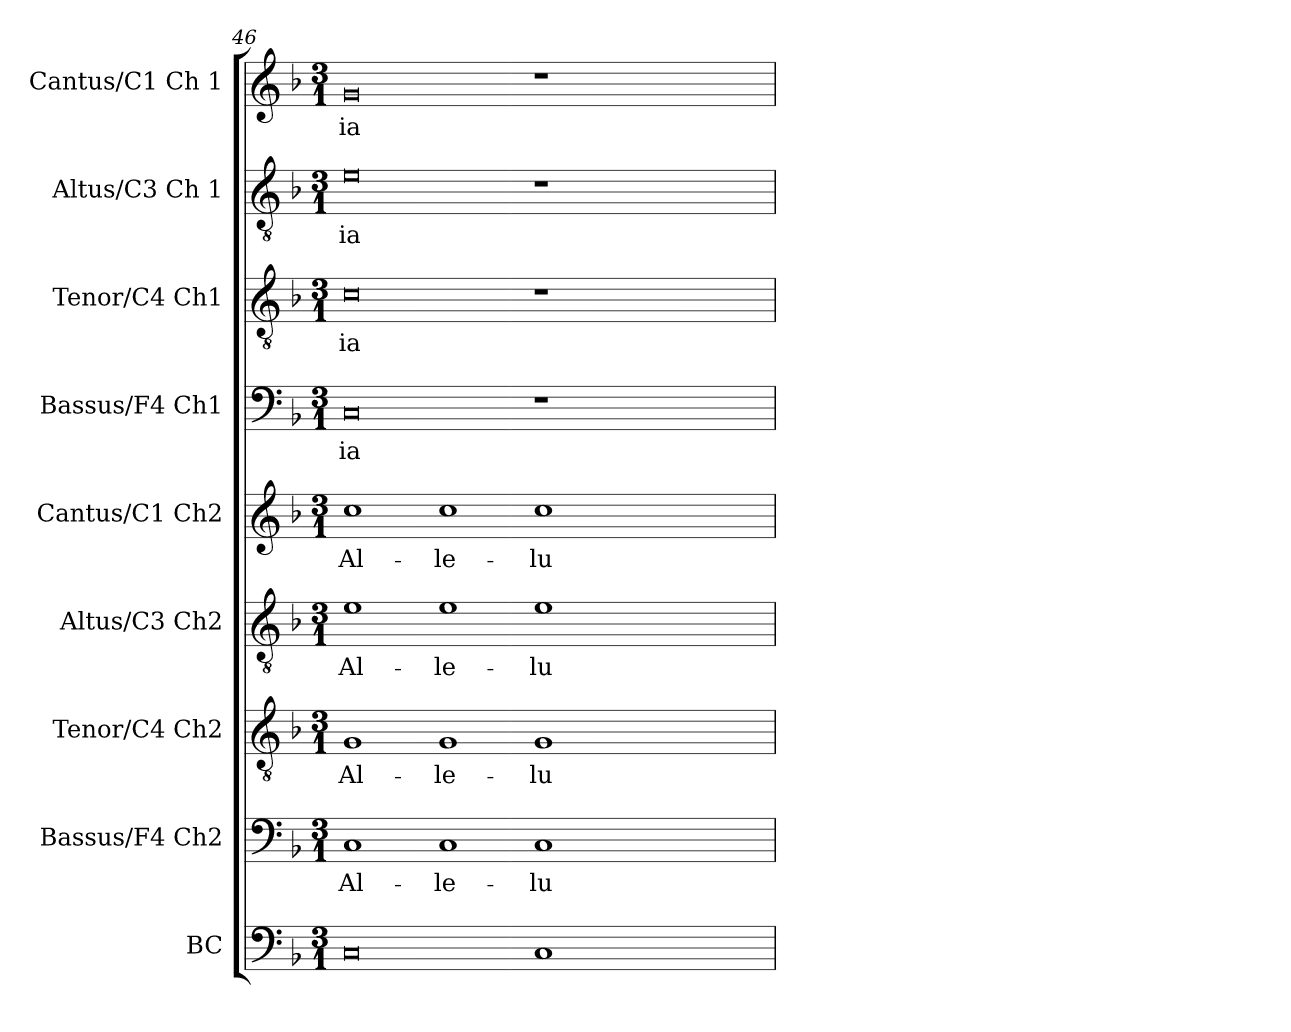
**kern	**kern	**text	**kern	**text	**kern	**text	**kern	**text	**kern	**text	**kern	**text	**kern	**text	**kern	**text
*part9	*part8	*part8	*part7	*part7	*part6	*part6	*part5	*part5	*part4	*part4	*part3	*part3	*part2	*part2	*part1	*part1
*staff9	*staff8	*staff8	*staff7	*staff7	*staff6	*staff6	*staff5	*staff5	*staff4	*staff4	*staff3	*staff3	*staff2	*staff2	*staff1	*staff1
*I"BC	*I"Bassus/F4  Ch2	*	*I"Tenor/C4  Ch2	*	*I"Altus/C3  Ch2	*	*I"Cantus/C1  Ch2	*	*I"Bassus/F4  Ch1	*	*I"Tenor/C4  Ch1	*	*I"Altus/C3  Ch 1	*	*I"Cantus/C1  Ch 1	*
*	*I'Ch	*	*I'Ch	*	*I'Ch	*	*I'Ch	*	*I'Ch	*	*I'Ch	*	*I'Ch	*	*I'Ch	*
*clefF4	*clefF4	*	*clefGv2	*	*clefGv2	*	*clefG2	*	*clefF4	*	*clefGv2	*	*clefGv2	*	*clefG2	*
*k[b-]	*k[b-]	*	*k[b-]	*	*k[b-]	*	*k[b-]	*	*k[b-]	*	*k[b-]	*	*k[b-]	*	*k[b-]	*
*F:	*F:	*	*F:	*	*F:	*	*F:	*	*F:	*	*F:	*	*F:	*	*F:	*
*M3/1	*M3/1	*	*M3/1	*	*M3/1	*	*M3/1	*	*M3/1	*	*M3/1	*	*M3/1	*	*M3/1	*
=46	=46	=46	=46	=46	=46	=46	=46	=46	=46	=46	=46	=46	=46	=46	=46	=46
!	!	!LO:LY:b:cj	!	!LO:LY:b:cj	!	!LO:LY:b:cj	!	!LO:LY:b:cj	!	!LO:LY:b:cj	!	!LO:LY:b:cj	!	!LO:LY:b:cj	!	!LO:LY:b:cj
0C	1C	Al-	1G	Al-	1e	Al-	1cc	Al-	0C	-ia	0c	-ia	0e	-ia	0g	-ia
!	!	!LO:LY:b:cj	!	!LO:LY:b:cj	!	!LO:LY:b:cj	!	!LO:LY:b:cj	!	!	!	!	!	!	!	!
.	1C	-le-	1G	-le-	1e	-le-	1cc	-le-	.	.	.	.	.	.	.	.
!	!	!LO:LY:b:cj	!	!LO:LY:b:cj	!	!LO:LY:b:cj	!	!LO:LY:b:cj	!LO:N:vis=1	!	!LO:N:vis=1	!	!LO:N:vis=1	!	!LO:N:vis=1	!
1C	1C	-lu-	1G	-lu-	1e	-lu-	1cc	-lu-	0.r	.	0.r	.	0.r	.	0.r	.
0ryy	0ryy	.	0ryy	.	0ryy	.	0ryy	.	.	.	.	.	.	.	.	.
=	=	=	=	=	=	=	=	=	=	=	=	=	=	=	=	=
*-	*-	*-	*-	*-	*-	*-	*-	*-	*-	*-	*-	*-	*-	*-	*-	*-
